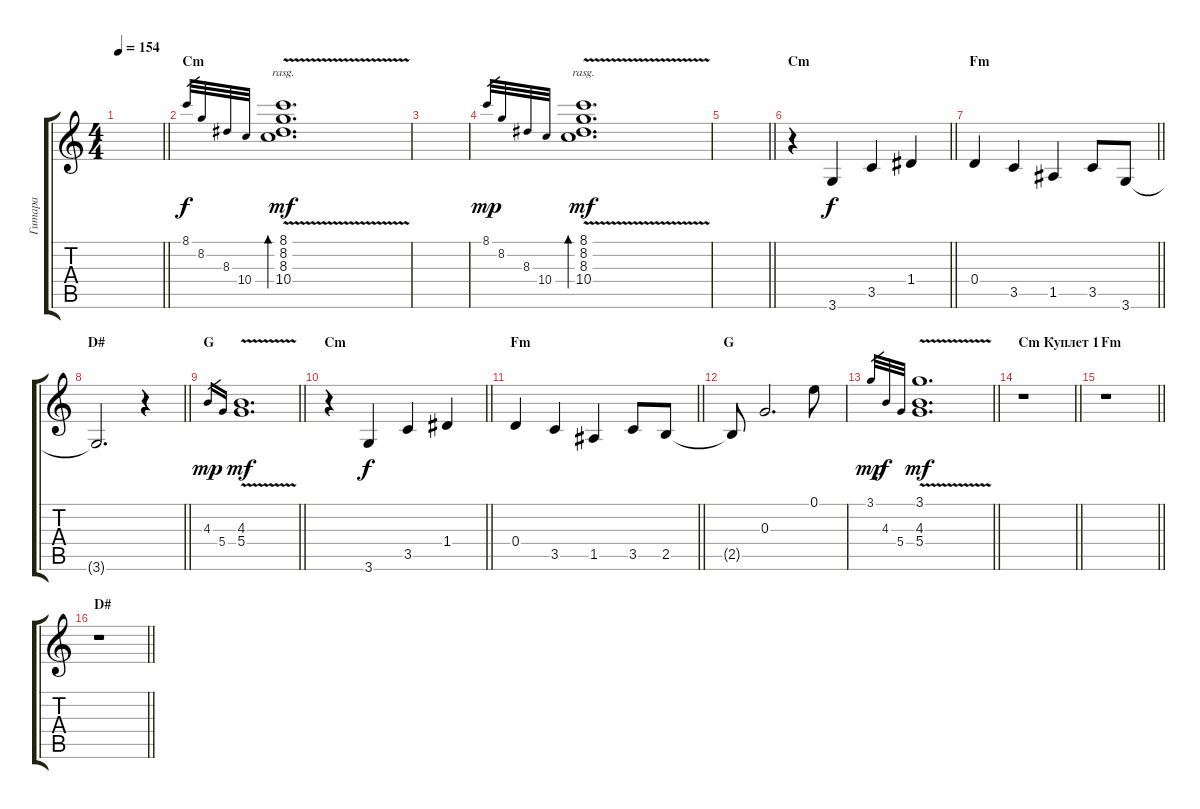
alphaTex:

\track ("Гитара" "Гитара") {instrument acousticguitarsteel}
\staff {score tabs}
\tuning (E4 B3 G3 D3 A2 E2) {hide}
\ts (4 4)
\tempo 154
\clef g2
\barLineRight lightlight
\ks c
|
\section ("" "Cm")
8.1.32{gr} 8.2.32{gr} 8.3.32{gr} 10.4.32{gr} (8.1{v} 8.2{v} 8.3{v} 10.4{v}).1{d bd 240 rasg ii dy mf} |
|
8.1.32{gr dy mp} 8.2.32{gr} 8.3.32{gr} 10.4.32{gr} (8.1{v} 8.2{v} 8.3{v} 10.4{v}).1{d bd 240 rasg ii dy mf} |
\barLineRight lightlight
|
\section ("" "Cm")
\barLineRight lightlight
r.4 3.6.4{dy f} 3.5.4 1.4.4 |
\section ("" "Fm")
\barLineRight lightlight
0.4.4 3.5.4 1.5.4 3.5.8 3.6.8 |
\section ("" "D#")
\barLineRight lightlight
3.6{t}.2{d} r.4 |
\section ("" "G")
\barLineRight lightlight
4.3.16{gr dy mp} 5.4.16{gr} (4.3{v} 5.4{v}).1{d dy mf} |
\section ("" "Cm")
\barLineRight lightlight
r.4 3.6.4{dy f} 3.5.4 1.4.4 |
\section ("" "Fm")
\barLineRight lightlight
0.4.4 3.5.4 1.5.4 3.5.8 2.5.8 |
\section ("" "G")
2.5{t}.8 0.3.2{d} 0.1.8 |
\barLineRight lightlight
3.1.32{gr dy mp} 4.3.32{gr dy f} 5.4.32{gr} (3.1{v} 4.3{v} 5.4{v}).1{d dy mf} |
\section ("" "Cm Куплет 1")
\barLineRight lightlight
r.1 |
\section ("" "Fm")
\barLineRight lightlight
r.1 |
\section ("" "D#")
\barLineRight lightlight
r.1
